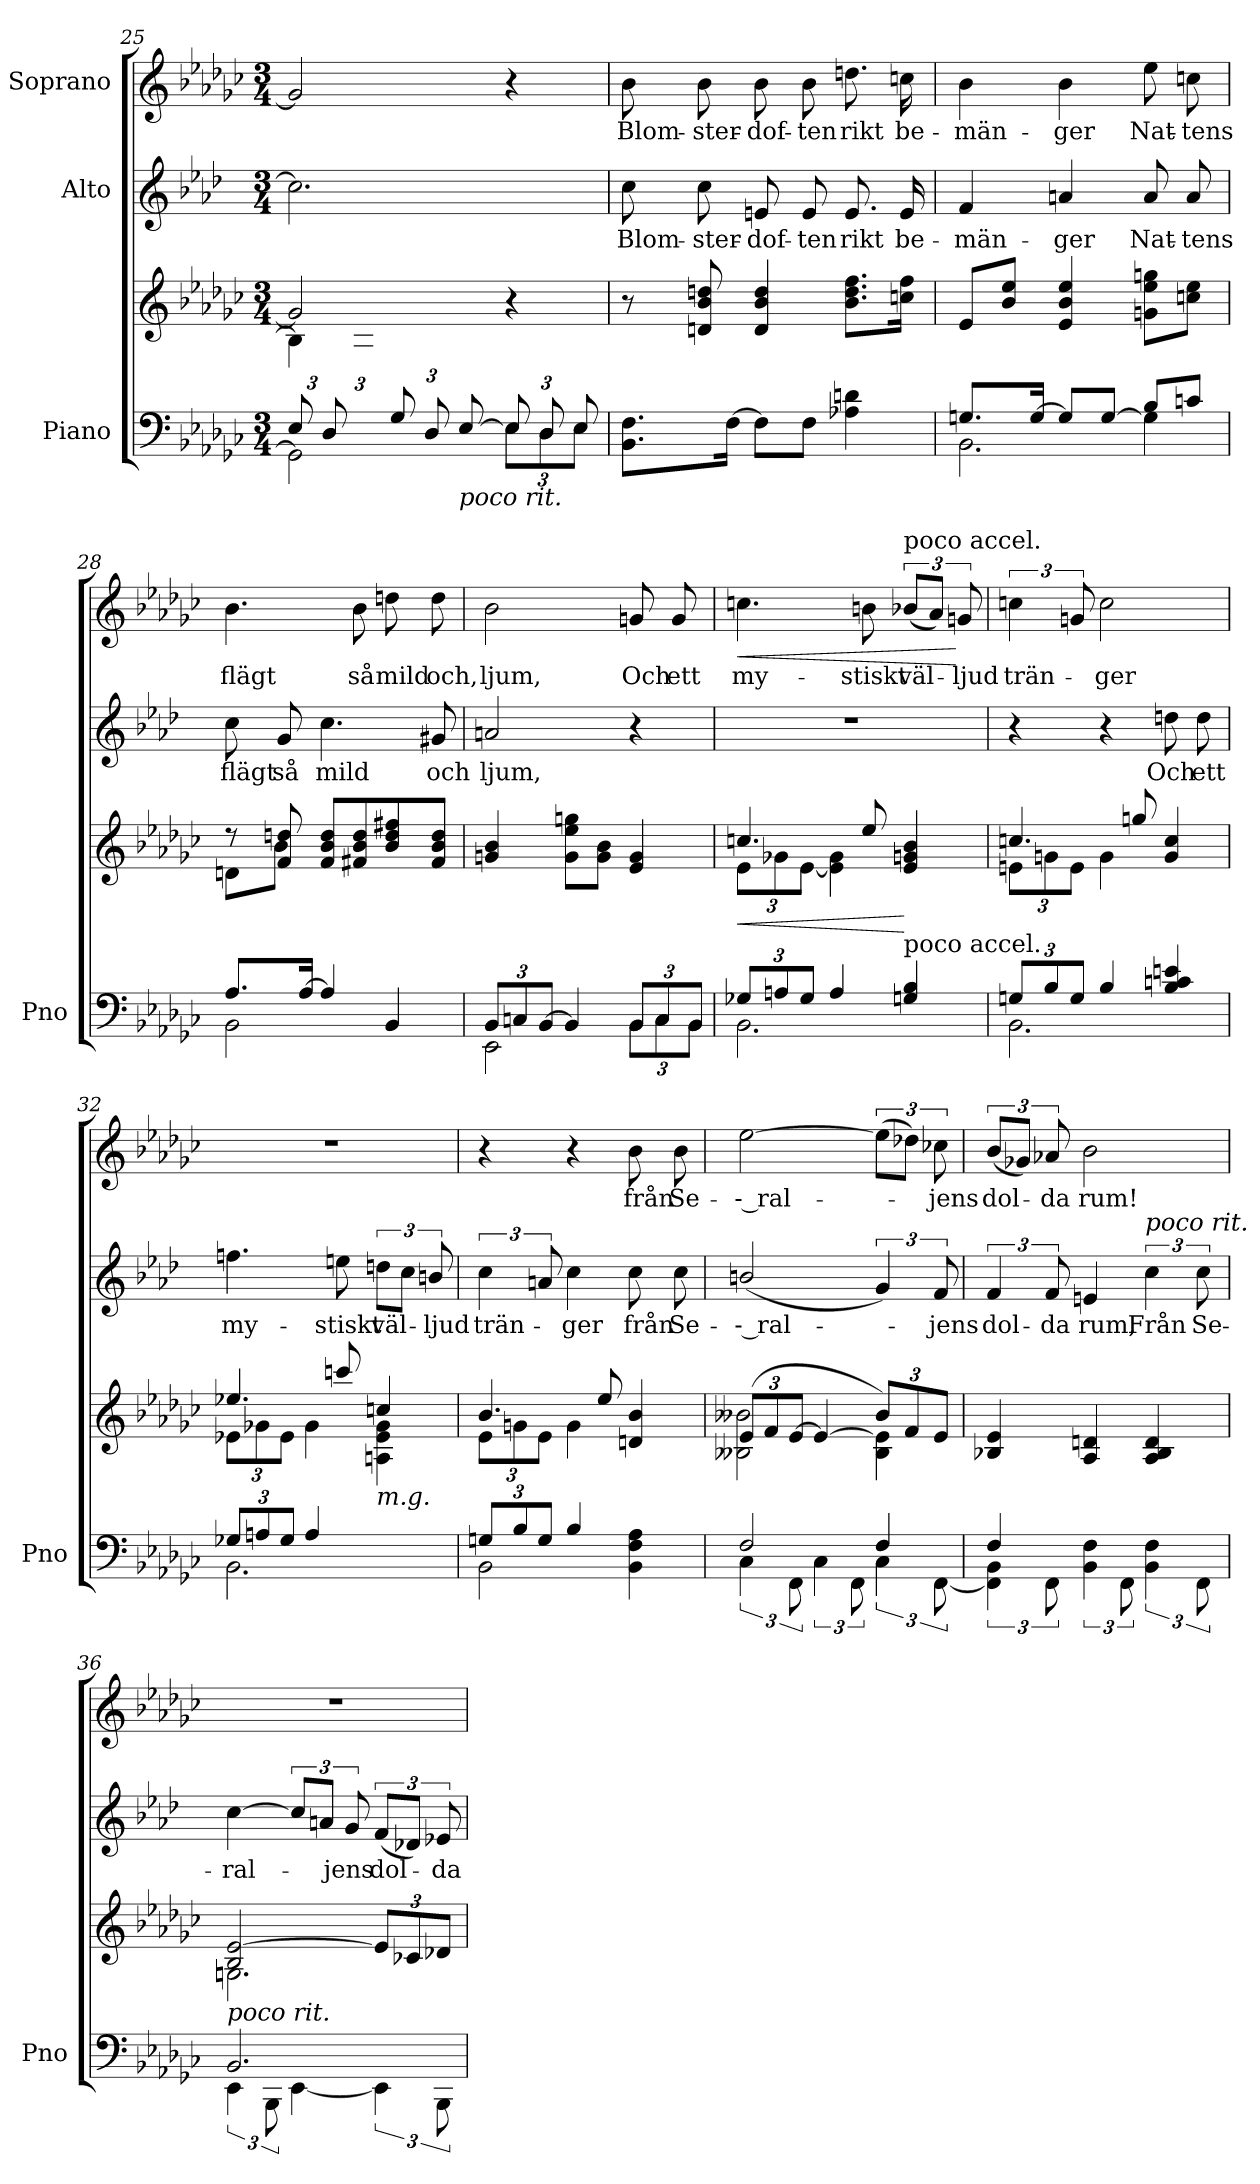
**kern	**kern	**dynam	**kern	**text	**kern	**text	**dynam
*part3	*part3	*part3	*part2	*part2	*part1	*part1	*part1
*staff4	*staff3	*staff3/4	*staff2	*staff2	*staff1	*staff1	*staff1
*I"Piano	*	*	*I"Alto	*	*I"Soprano	*	*
*I'Pno	*	*	*	*	*	*	*
!!LO:LB:g=z
*clefF4	*clefG2	*	*clefG2	*	*clefG2	*	*
*	*	*	*ITrd1c2	*	*	*	*
*k[b-e-a-d-g-c-]	*k[b-e-a-d-g-c-]	*	*k[b-e-a-d-g-c-]	*	*k[b-e-a-d-g-c-]	*	*
*M3/4	*M3/4	*	*M3/4	*	*M3/4	*	*
*Xbrackettup	*	*	*	*	*	*	*
=25	=25	=25	=25	=25	=25	=25	=25
*^	*^	*	*	*	*	*	*
*	*	*	*^	*	*	*	*	*	*
12E-/L	2GG-\]	2g-/]	4B-\]	6ryy	.	2.b-\]	.	2g-/]	.	.
12D-/	.	.	.	.	.	.	.	.	.	.
12ryy	.	.	.	12A-\J	.	.	.	.	.	.
12G-/L	.	.	4ryy	2ryy	.	.	.	.	.	.
12D-/	.	.	.	.	.	.	.	.	.	.
!LO:TX:b:i:t=poco rit.	!	!	!	!	!	!	!	!	!	!
[12E-/J	.	.	.	.	.	.	.	.	.	.
12E-/L]	12E-\L	4r	4ryy	.	.	.	.	4r	.	.
12D-/	12D-\	.	.	.	.	.	.	.	.	.
12E-/J	12E-\J	.	.	.	.	.	.	.	.	.
*	*	*v	*v	*v	*	*	*	*	*	*
=26	=26	=26	=26	=26	=26	=26	=26	=26
!	!	!	!	!	!LO:LY:b	!	!LO:LY:b	!
*v	*v	*	*	*	*	*	*	*
8.BB-\ 8.F\L	8r	.	8b-\	Blom-	8b-\	Blom-	.
!	!	!	!	!LO:LY:b	!	!LO:LY:b	!
.	8dn/ 8b-/ 8ddn/	.	8b-\	-ster-	8b-\	-ster-	.
[16F\Jk	.	.	.	.	.	.	.
!	!	!	!	!LO:LY:b	!	!LO:LY:b	!
8F\L]	4d/ 4b-/ 4dd/	.	8dn/	-dof-	8b-\	-dof-	.
!	!	!	!	!LO:LY:b	!	!LO:LY:b	!
8F\J	.	.	8d/	-ten	8b-\	-ten	.
!	!	!	!	!LO:LY:b	!	!LO:LY:b	!
4A-X\ 4dn\	8.b-\ 8.dd\ 8.ff\L	.	8.d/	rikt	8.ddn\	rikt	.
!	!	!	!	!LO:LY:b	!	!LO:LY:b	!
.	16ccn\ 16ff\Jk	.	16d/	be-	16ccn\	be-	.
=27	=27	=27	=27	=27	=27	=27	=27
*^	*	*	*	*	*	*	*
*	*^	*	*	*	*	*	*	*
!	!	!	!	!	!	!LO:LY:b	!	!LO:LY:b	!
8.Gn/L	2.BB-\	4ryy	8e-/L	.	4e-/	-män-	4b-\	-män-	.
.	.	.	8b-/ 8ee-/J	.	.	.	.	.	.
[16G/Jk	.	.	.	.	.	.	.	.	.
!	!	!	!	!	!	!LO:LY:b	!	!LO:LY:b	!
8G/L]	.	4ryy	4e-/ 4b-/ 4ee-/	.	4gn/	-ger	4b-\	-ger	.
[<8G/J	.	.	.	.	.	.	.	.	.
!	!	!	!	!	!	!LO:LY:b	!	!LO:LY:b	!
8B-/L	.	4G\]	8gn\ 8ee-\ 8ggn\L	.	8g/	Nat-	8ee-\	Nat-	.
!	!	!	!	!	!	!LO:LY:b	!	!LO:LY:b	!
8cn/J	.	.	8ccn\ 8ee-\J	.	8g/	-tens	8ccn\	-tens	.
*	*v	*v	*	*	*	*	*	*	*
!!LO:PB:g=z
=28	=28	=28	=28	=28	=28	=28	=28	=28
*	*	*^	*	*	*	*	*	*
!	!	!	!	!	!	!LO:LY:b	!	!LO:LY:b	!
8.A-/L	2BB-\	8r	8dn\L	.	8b-\	flägt	4.b-\	flägt	.
!	!	!	!	!	!	!LO:LY:b	!	!	!
.	.	8f/ 8ddn/	8b-\J	.	8f/	så	.	.	.
[16A-/Jk	.	.	.	.	.	.	.	.	.
!	!	!	!	!	!	!LO:LY:b	!	!	!
4A-/]	.	8f/ 8b-/ 8dd/L	4ryy	.	4.b-\	mild	.	.	.
!	!	!	!	!	!	!	!	!LO:LY:b	!
.	.	8f#X/ 8b-/ 8dd/	.	.	.	.	8b-\	så	.
!	!	!	!	!	!	!	!	!LO:LY:b	!
4BB-/	4ryy	8b-/ 8dd/ 8ff#X/	4ryy	.	.	.	8ddn\	mild	.
!	!	!	!	!	!	!LO:LY:b	!	!LO:LY:b	!
.	.	8f#/ 8b-/ 8dd/J	.	.	8f#X/	och	8dd\	och,	.
*	*	*v	*v	*	*	*	*	*	*
=29	=29	=29	=29	=29	=29	=29	=29	=29
!	!	!	!	!	!LO:LY:b	!	!LO:LY:b	!
12BB-/L	2EE-\	4gn/ 4b-/	.	2gn/	ljum,	2b-\	ljum,	.
12Cn/	.	.	.	.	.	.	.	.
[12BB-/J	.	.	.	.	.	.	.	.
4BB-/]	.	8g\ 8ee-\ 8ggn\L	.	.	.	.	.	.
.	.	8g\ 8b-\J	.	.	.	.	.	.
!	!	!	!	!	!	!	!LO:LY:b	!
12BB-/L	12BB-\L	4e-/ 4g/	.	4r	.	8gn/	Och	.
12C/	12C\	.	.	.	.	.	.	.
!	!	!	!	!	!	!	!LO:LY:b	!
.	.	.	.	.	.	8g/	ett	.
12BB-/J	12BB-\J	.	.	.	.	.	.	.
=30	=30	=30	=30	=30	=30	=30	=30	=30
!	!	!	!LO:HP:b	!	!	!	!	!
*	*	*^	*	*	*	*	*	*
*	*	*	*Xbrackettup	*	*	*	*	*	*
!	!	!	!	!	!	!	!	!LO:LY:b	!LO:HP:b
12G-X/L	2.BB-\	4.ccn/	12e-\L	<	2.r	.	4.ccn\	my-	<
12An/	.	.	12g-X\	.	.	.	.	.	.
12G-/J	.	.	[12e-\J	.	.	.	.	.	.
4A/	.	.	4e-\] 4g-\	.	.	.	.	.	.
!	!	!	!	!	!	!	!	!LO:LY:b	!
.	.	8ee-/	.	.	.	.	8bn\	-stiskt	.
!	!	!	!	!	!	!	!LO:TX:a:t=poco accel.	!	!
!	!	!LO:TX:b:t=poco accel.	!	!	!	!	!	!	!
!	!	!	!	!	!	!	!	!LO:LY:b	!
4Gn/ 4B-/	.	4e-/ 4gn/ 4b-/	4ryy	[	.	.	(12b-X/L	väl-	.
.	.	.	.	.	.	.	12a-/J)	.	.
!	!	!	!	!	!	!	!	!LO:LY:b	!
.	.	.	.	.	.	.	12gn/	-ljud	[
!!LO:LB:g=z
=31	=31	=31	=31	=31	=31	=31	=31	=31	=31
!	!	!	!	!	!	!	!	!LO:LY:b	!
12Gn/L	2.BB-\	4.ccn/	12en\L	.	4r	.	6ccn\	trän-	.
12B-/	.	.	12gn\	.	.	.	.	.	.
12G/J	.	.	12e\J	.	.	.	12gn/	.	.
!	!	!	!	!	!	!	!	!LO:LY:b	!
4B-/	.	.	4g\	.	4r	.	2cc\	-ger	.
.	.	8ggn/	.	.	.	.	.	.	.
!	!	!	!	!	!	!LO:LY:b	!	!	!
4B-/ 4cn/ 4en/	.	4g/ 4cc/	4ryy	.	8ccn\	Och	.	.	.
!	!	!	!	!	!	!LO:LY:b	!	!	!
.	.	.	.	.	8cc\	ett	.	.	.
=32	=32	=32	=32	=32	=32	=32	=32	=32	=32
!	!	!	!	!	!	!LO:LY:b	!	!	!
12G-X/L	2.BB-\	4.ee-X/	12e-X\L	.	4.ee-X\	my-	2.r	.	.
12An/	.	.	12g-X\	.	.	.	.	.	.
12G-/J	.	.	12e-\J	.	.	.	.	.	.
4A/	.	.	4g-\	.	.	.	.	.	.
!	!	!	!	!	!	!LO:LY:b	!	!	!
.	.	8cccn/	.	.	8ddn\	-stiskt	.	.	.
!	!	!LO:TX:b:i:t=m.g.	!	!	!	!	!	!	!
!	!	!	!	!	!	!LO:LY:b	!	!	!
4ryy	.	4ccn/	4An\ 4e-\ 4g-\	.	12ccn\L	väl-	.	.	.
.	.	.	.	.	12b-\J	.	.	.	.
!	!	!	!	!	!	!LO:LY:b	!	!	!
.	.	.	.	.	12an/	-ljud	.	.	.
=33	=33	=33	=33	=33	=33	=33	=33	=33	=33
!	!	!	!	!	!	!LO:LY:b	!	!	!
12Gn/L	2BB-\	4.b-/	12e-\L	.	6b-\	trän-	4r	.	.
12B-/	.	.	12gn\	.	.	.	.	.	.
12G/J	.	.	12e-\J	.	12gn/	.	.	.	.
!	!	!	!	!	!	!LO:LY:b	!	!	!
4B-/	.	.	4g\	.	4b-\	-ger	4r	.	.
.	.	8ee-/	.	.	.	.	.	.	.
!	!	!	!	!	!	!LO:LY:b	!	!LO:LY:b	!
4ryy	4BB-\ 4F\ 4A-\	4dn/ 4b-/	4ryy	.	8b-\	från	8b-\	från	.
!	!	!	!	!	!	!LO:LY:b	!	!LO:LY:b	!
.	.	.	.	.	8b-\	Se-	8b-\	Se-	.
!!LO:LB:g=z
=34	=34	=34	=34	=34	=34	=34	=34	=34	=34
*	*brackettup	*	*	*	*	*	*	*	*
!	!	!	!	!	!	!LO:LY:b	!	!LO:LY:b	!
2F/	6C-\	(12e-/L	2B--X\ 2b--X\	.	(2an/	-- ral-	[2ee-\	-- ral-	.
.	.	12f/	.	.	.	.	.	.	.
.	12FF\	[12e-/J	.	.	.	.	.	.	.
.	6C-\	4e-/_	.	.	.	.	.	.	.
.	12FF\	.	.	.	.	.	.	.	.
4F/	6C-\	12b--/L)	4B--\ 4e-\]	.	6f/)	.	(12ee-\L]	.	.
.	.	12f/	.	.	.	.	12dd-X\J)	.	.
!	!	!	!	!	!	!LO:LY:b	!	!LO:LY:b	!
.	[12FF\	12e-/J	.	.	12e-/	-jens	12cc-X\	-jens	.
*	*	*v	*v	*	*	*	*	*	*
=35	=35	=35	=35	=35	=35	=35	=35	=35
!	!	!	!	!	!LO:LY:b	!	!LO:LY:b	!
4F/	6FF\] 6BB-\	4B-X/ 4e-/	.	6e-/	dol-	(12b-/L	dol-	.
.	.	.	.	.	.	12g-X/J)	.	.
!	!	!	!	!	!LO:LY:b	!	!LO:LY:b	!
.	12FF\	.	.	12e-/	-da	12a-X/	-da	.
!	!	!	!	!	!LO:LY:b	!	!LO:LY:b	!
4ryy	6BB-\ 6F\	4A-/ 4dn/	.	4dn/	rum,	2b-\	rum!	.
.	12FF\	.	.	.	.	.	.	.
!	!	!	!	!LO:TX:a:i:t=poco rit.	!	!	!	!
!	!	!	!	!	!LO:LY:b	!	!	!
4ryy	6BB-\ 6F\	4A-/ 4B-/ 4d/	.	6b-\	Från	.	.	.
!	!	!	!	!	!LO:LY:b	!	!	!
.	12FF\	.	.	12b-\	Se-	.	.	.
=36	=36	=36	=36	=36	=36	=36	=36	=36
*	*	*^	*	*	*	*	*	*
!LO:TX:a:i:t=poco rit.	!	!	!	!	!	!	!	!	!
!	!	!	!	!	!	!LO:LY:b	!	!	!
2.BB-/	6EE-\	2B-/ [2e-/	2.Gn\	.	[4b-\	-ral-	2.r	.	.
.	12BBB-\	.	.	.	.	.	.	.	.
.	[4EE-\	.	.	.	12b-/L]	.	.	.	.
.	.	.	.	.	12gn/J	.	.	.	.
!	!	!	!	!	!	!LO:LY:b	!	!	!
.	.	.	.	.	12f/	-jens	.	.	.
!	!	!	!	!	!	!LO:LY:b	!	!	!
.	6EE-\]	12e-/L]	.	.	(12e-/L	dol-	.	.	.
.	.	12c-X/	.	.	12c-X/J)	.	.	.	.
!	!	!	!	!	!	!LO:LY:b	!	!	!
.	12BBB-\	12d-X/J	.	.	12d-X/	-da	.	.	.
*v	*v	*	*	*	*	*	*	*	*
*	*v	*v	*	*	*	*	*	*
=	=	=	=	=	=	=	=
*-	*-	*-	*-	*-	*-	*-	*-
